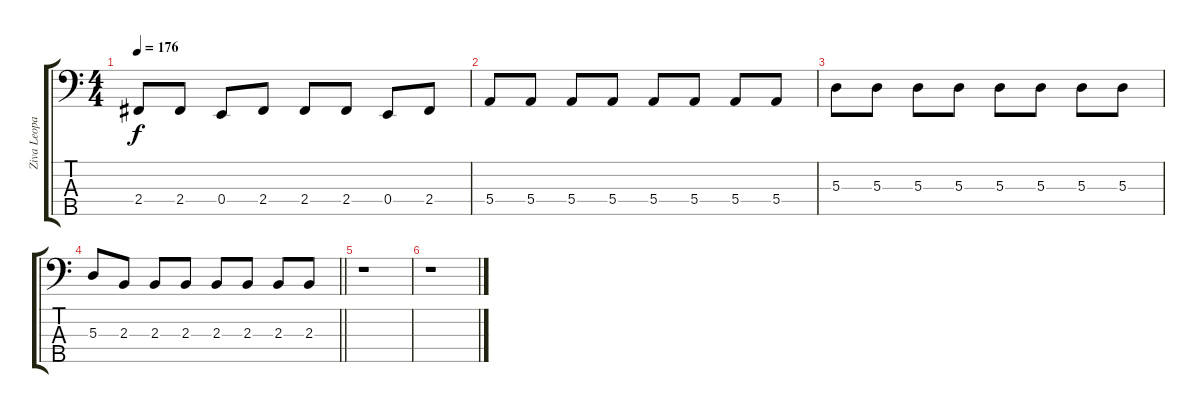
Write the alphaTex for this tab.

\track ("Ziva Leopardi" "Ziva Leopa") {instrument electricbassfinger}
\staff {score tabs}
\tuning (G2 D2 A1 E1 B0) {hide}
\ts (4 4)
\tempo 176
\clef f4
\ks c
2.4.8{dy f} 2.4.8 0.4.8 2.4.8 2.4.8 2.4.8 0.4.8 2.4.8 |
5.4.8 5.4.8 5.4.8 5.4.8 5.4.8 5.4.8 5.4.8 5.4.8 |
5.3.8 5.3.8 5.3.8 5.3.8 5.3.8 5.3.8 5.3.8 5.3.8 |
\barLineRight lightlight
5.3.8 2.3.8 2.3.8 2.3.8 2.3.8 2.3.8 2.3.8 2.3.8 |
r.1 |
r.1
